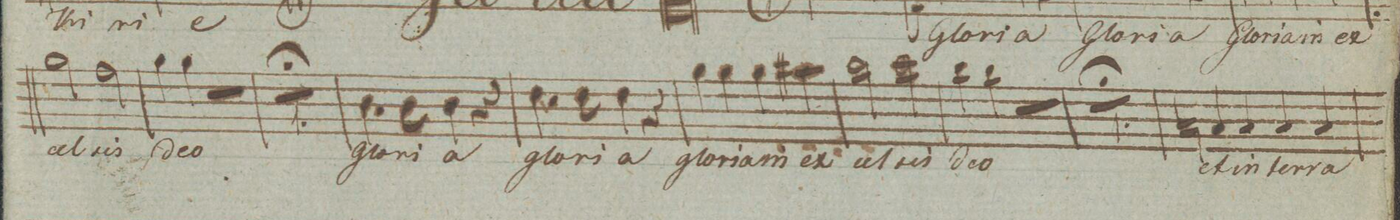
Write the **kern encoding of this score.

**kern	**text	**dynam
*I"Soprano.	*	*
*clefC1	*	*
*k[]	*	*
*met(c|)	*	*
*M2/2	*	*
2ee\	-cel-	.
2dd\	-sis	.
=7	=7	=7
4ee\	de-	.
4ee\	-o	.
2r	.	.
=8	=8	=8
1r;	.	.
=9	=9	=9
4.g\	glo-	.
8g\	-ri-	.
4g\	-a	.
4r	.	.
=10	=10	=10
4.b\	glo-	.
8b\	-ri-	.
4b\	-a	.
4r	.	.
=11	=11	=11
4ee\	glo-	.
4ee\	-ria	.
4ee\	in	.
4ff#X\	ex-	.
=12	=12	=12
*2\right	*	*
2gg\	-cel-	.
2aa\	-sis	.
=13	=13	=13
4gg\	de-	.
4gg\	-o	.
2r	.	.
=14	=14	=14
1r;	.	.
=15	=15	=15
4fn/	et	.
4f/	in	.
4f/	ter-	.
4f/	-ra	.
=16	=16	=16
*-	*-	*-
